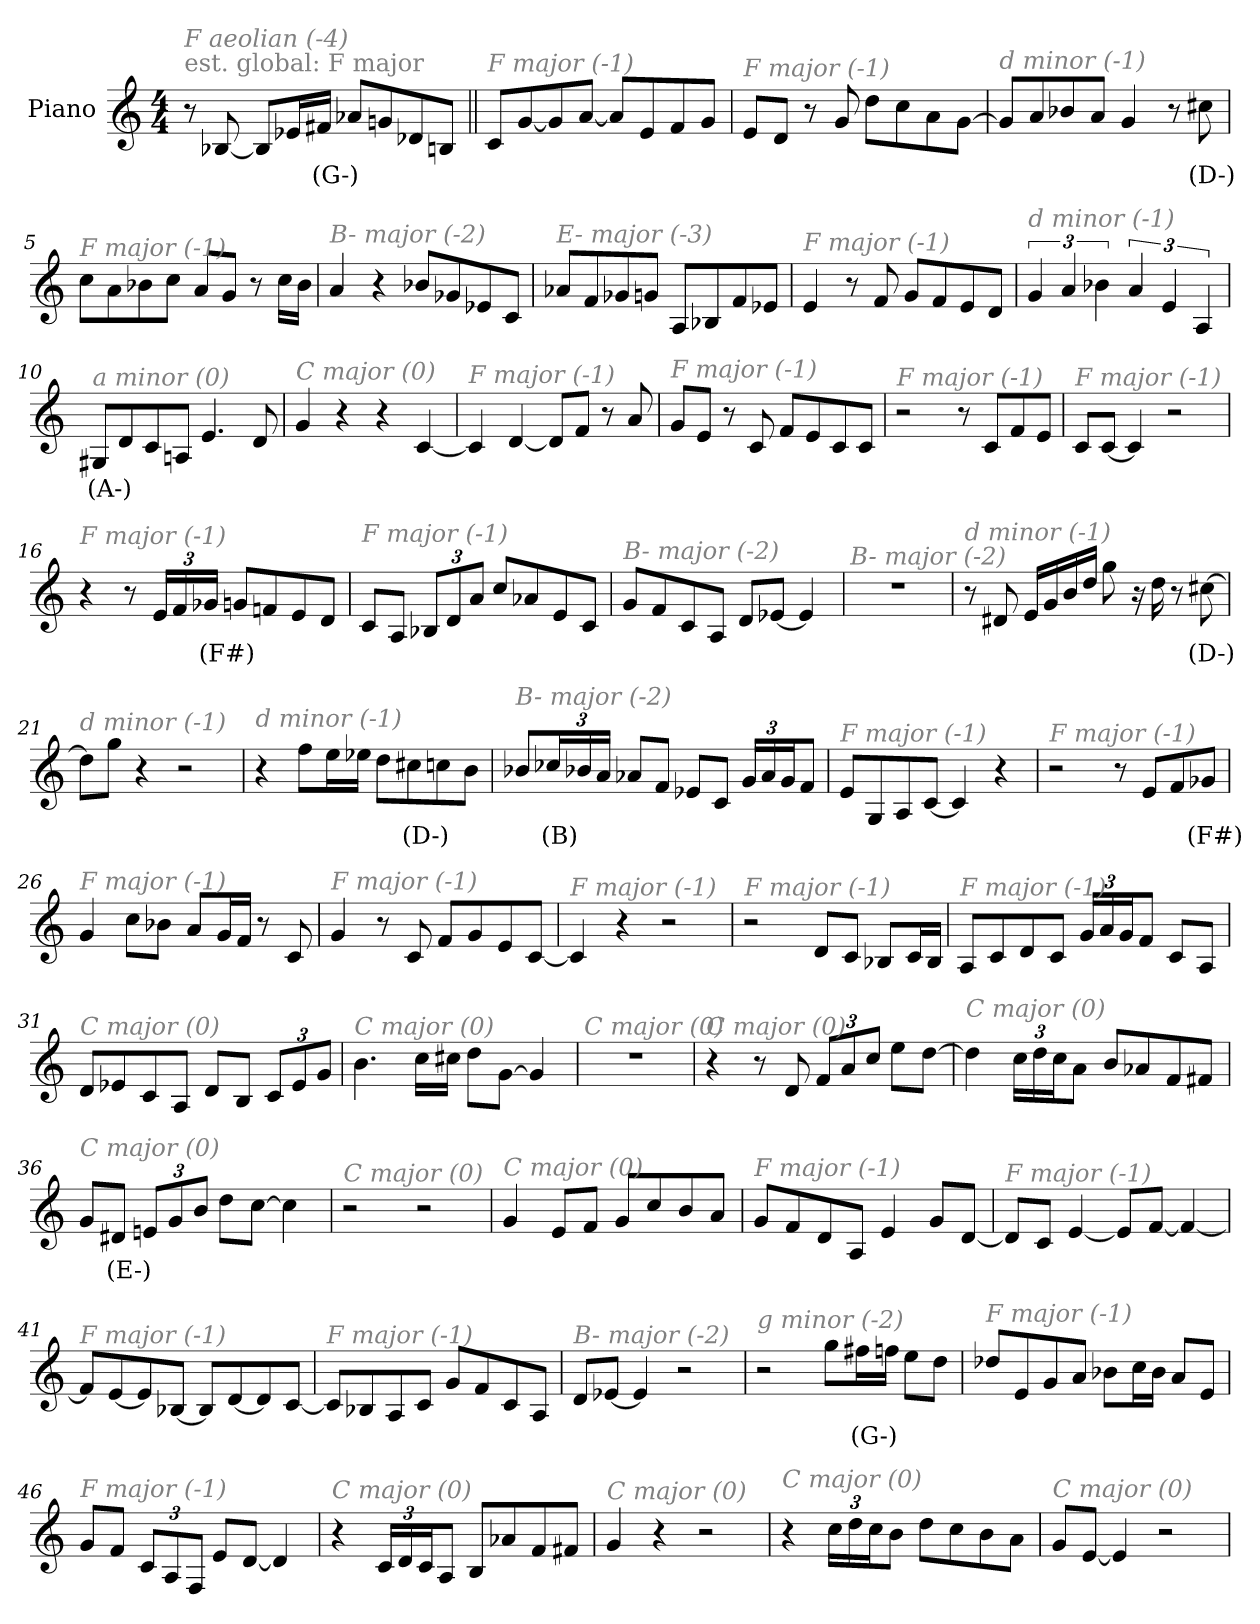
**kern	**text
*part1	*part1
*staff1	*staff1
*I"Piano	*
*I'Pno	*
*clefG2	*
*k[]	*
*M4/4	*
*MM180	*
=1	=1
!LO:TX:a:color=#808080:t=est. global&colon; F major	!
!LO:TX:i:color=#808080:t=F aeolian (-4)	!
8r	.
[8B-X/	.
8B-/L]	.
16e-X/L	.
16f#Xi/JJ	(G-)
8a-X/L	.
8gn/	.
8d-X/	.
8Bn/J	.
=2||	=2||
!LO:TX:i:color=#808080:t=F major (-1)	!
8c/L	.
[8g/	.
8g/]	.
[8a/J	.
8a/L]	.
8e/	.
8f/	.
8g/J	.
=3	=3
!LO:TX:i:color=#808080:t=F major (-1)	!
8e/L	.
8d/J	.
8r	.
8g/	.
8dd\L	.
8cc\	.
8a\	.
[8g\J	.
!!LO:LB:g=z
=4	=4
!LO:TX:i:color=#808080:t=d minor (-1)	!
8g/L]	.
8a/	.
8b-X/	.
8a/J	.
4g/	.
8r	.
8cc#Xi\	(D-)
=5	=5
!LO:TX:i:color=#808080:t=F major (-1)	!
8cc\L	.
8a\	.
8b-X\	.
8cc\J	.
8a/L	.
8g/J	.
8r	.
16cc\LL	.
16b-\JJ	.
=6	=6
!LO:TX:i:color=#808080:t=B- major (-2)	!
4a/	.
4r	.
8b-X/L	.
8g-X/	.
8e-X/	.
8c/J	.
=7	=7
!LO:TX:i:color=#808080:t=E- major (-3)	!
8a-X/L	.
8f/	.
8g-X/	.
8gn/J	.
8A/L	.
8B-X/	.
8f/	.
8e-X/J	.
!!LO:LB:g=z
=8	=8
!LO:TX:i:color=#808080:t=F major (-1)	!
4e/	.
8r	.
8f/	.
8g/L	.
8f/	.
8e/	.
8d/J	.
=9	=9
!LO:TX:i:color=#808080:t=d minor (-1)	!
6g/	.
6a/	.
6b-X\	.
6a/	.
6e/	.
6A/	.
=10	=10
!LO:TX:i:color=#808080:t=a minor (0)	!
8G#Xi/L	(A-)
8d/	.
8c/	.
8An/J	.
4.e/	.
8d/	.
=11	=11
!LO:TX:i:color=#808080:t=C major (0)	!
4g/	.
4r	.
4r	.
[4c/	.
=12	=12
!LO:TX:i:color=#808080:t=F major (-1)	!
4c/]	.
[4d/	.
8d/L]	.
8f/J	.
8r	.
8a/	.
!!LO:LB:g=z
=13	=13
!LO:TX:i:color=#808080:t=F major (-1)	!
8g/L	.
8e/J	.
8r	.
8c/	.
8f/L	.
8e/	.
8c/	.
8c/J	.
=14	=14
!LO:TX:i:color=#808080:t=F major (-1)	!
2r	.
8r	.
8c/L	.
8f/	.
8e/J	.
=15	=15
!LO:TX:i:color=#808080:t=F major (-1)	!
8c/L	.
[8c/J	.
4c/]	.
2r	.
=16	=16
!LO:TX:i:color=#808080:t=F major (-1)	!
4r	.
8r	.
*Xbrackettup	*
24e/LL	.
24f/	.
24g-Xi/JJ	(F#)
8g/L	.
8fn/	.
8e/	.
8d/J	.
!!LO:LB:g=z
=17	=17
!LO:TX:i:color=#808080:t=F major (-1)	!
8c/L	.
8A/J	.
12B-X/L	.
12d/	.
12a/J	.
8cc/L	.
8a-X/	.
8e/	.
8c/J	.
=18	=18
!LO:TX:i:color=#808080:t=B- major (-2)	!
8g/L	.
8f/	.
8c/	.
8A/J	.
8d/L	.
[8e-X/J	.
4e-/]	.
=19	=19
!LO:TX:i:color=#808080:t=B- major (-2)	!
1r	.
=20	=20
!LO:TX:i:color=#808080:t=d minor (-1)	!
8r	.
8d#X/	.
16e/LL	.
16g/	.
16b/	.
16dd/JJ	.
8gg\	.
16r	.
16dd\	.
8r	.
[8cc#Xi\	(D-)
=21	=21
!LO:TX:i:color=#808080:t=d minor (-1)	!
8dd-\L]	.
8gg\J	.
4r	.
2r	.
!!LO:LB:g=z
=22	=22
!LO:TX:i:color=#808080:t=d minor (-1)	!
4r	.
8ff\L	.
16ee\L	.
16ee-X\JJ	.
8dd\L	.
8cc#Xi\	(D-)
8cc\	.
8b\J	.
=23	=23
!LO:TX:i:color=#808080:t=B- major (-2)	!
8b-X/L	.
24cc-Xi/L	(B)
24b-X/	.
24a/JJ	.
8a-X/L	.
8f/J	.
8e-X/L	.
8c/J	.
24g/LL	.
24a-/	.
24g/J	.
8f/J	.
=24	=24
!LO:TX:i:color=#808080:t=F major (-1)	!
8e/L	.
8G/	.
8A/	.
[8c/J	.
4c/]	.
4r	.
=25	=25
!LO:TX:i:color=#808080:t=F major (-1)	!
2r	.
8r	.
8e/L	.
8f/	.
8g-Xi/J	(F#)
!!LO:LB:g=z
=26	=26
!LO:TX:i:color=#808080:t=F major (-1)	!
4g/	.
8cc\L	.
8b-X\J	.
8a/L	.
16g/L	.
16f/JJ	.
8r	.
8c/	.
=27	=27
!LO:TX:i:color=#808080:t=F major (-1)	!
4g/	.
8r	.
8c/	.
8f/L	.
8g/	.
8e/	.
[8c/J	.
=28	=28
!LO:TX:i:color=#808080:t=F major (-1)	!
4c/]	.
4r	.
2r	.
=29	=29
!LO:TX:i:color=#808080:t=F major (-1)	!
2r	.
8d/L	.
8c/J	.
8B-X/L	.
16c/L	.
16B-/JJ	.
!!LO:LB:g=z
=30	=30
!LO:TX:i:color=#808080:t=F major (-1)	!
8A/L	.
8c/	.
8d/	.
8c/J	.
24g/LL	.
24a/	.
24g/J	.
8f/J	.
8c/L	.
8A/J	.
=31	=31
!LO:TX:i:color=#808080:t=C major (0)	!
8d/L	.
8e-X/	.
8c/	.
8A/J	.
8d/L	.
8B/J	.
12c/L	.
12e-/	.
12g/J	.
=32	=32
!LO:TX:i:color=#808080:t=C major (0)	!
4.b\	.
16cc\LL	.
16cc#X\JJ	.
8dd\L	.
[8g\J	.
4g/]	.
=33	=33
!LO:TX:i:color=#808080:t=C major (0)	!
1r	.
=34	=34
!LO:TX:i:color=#808080:t=C major (0)	!
4r	.
8r	.
8d/	.
12f/L	.
12a/	.
12cc/J	.
8ee\L	.
[8dd\J	.
!!LO:LB:g=z
=35	=35
!LO:TX:i:color=#808080:t=C major (0)	!
4dd\]	.
24cc\LL	.
24dd\	.
24cc\J	.
8a\J	.
8b/L	.
8a-X/	.
8f/	.
8f#X/J	.
=36	=36
!LO:TX:i:color=#808080:t=C major (0)	!
8g/L	.
8d#Xi/J	(E-)
12en/L	.
12g/	.
12b/J	.
8dd\L	.
[8cc\J	.
4cc\]	.
=37	=37
!LO:TX:i:color=#808080:t=C major (0)	!
2r	.
2r	.
=38	=38
!LO:TX:i:color=#808080:t=C major (0)	!
4g/	.
8e/L	.
8f/J	.
8g/L	.
8cc/	.
8b/	.
8a/J	.
=39	=39
!LO:TX:i:color=#808080:t=F major (-1)	!
8g/L	.
8f/	.
8d/	.
8A/J	.
4e/	.
8g/L	.
[8d/J	.
!!LO:LB:g=z
=40	=40
!LO:TX:i:color=#808080:t=F major (-1)	!
8d/L]	.
8c/J	.
[4e/	.
8e/L]	.
[8f/J	.
4f/_	.
=41	=41
!LO:TX:i:color=#808080:t=F major (-1)	!
8f/L]	.
[8e/	.
8e/]	.
[8B-X/J	.
8B-/L]	.
[8d/	.
8d/]	.
[8c/J	.
=42	=42
!LO:TX:i:color=#808080:t=F major (-1)	!
8c/L]	.
8B-X/	.
8A/	.
8c/J	.
8g/L	.
8f/	.
8c/	.
8A/J	.
=43	=43
!LO:TX:i:color=#808080:t=B- major (-2)	!
8d/L	.
[8e-X/J	.
4e-/]	.
2r	.
!!LO:PB:g=z
=44	=44
!LO:TX:i:color=#808080:t=g minor (-2)	!
2r	.
8gg\L	.
16ff#Xi\L	(G-)
16ff\JJ	.
8ee\L	.
8dd\J	.
=45	=45
!LO:TX:i:color=#808080:t=F major (-1)	!
8dd-X/L	.
8e/	.
8g/	.
8a/J	.
8b-X\L	.
16cc\L	.
16b-\JJ	.
8a/L	.
8e/J	.
=46	=46
!LO:TX:i:color=#808080:t=F major (-1)	!
8g/L	.
8f/J	.
12c/L	.
12A/	.
12F/J	.
8e/L	.
[8d/J	.
4d/]	.
=47	=47
!LO:TX:i:color=#808080:t=C major (0)	!
4r	.
24c/LL	.
24d/	.
24c/J	.
8A/J	.
8B/L	.
8a-X/	.
8f/	.
8f#X/J	.
!!LO:LB:g=z
=48	=48
!LO:TX:i:color=#808080:t=C major (0)	!
4g/	.
4r	.
2r	.
=49	=49
!LO:TX:i:color=#808080:t=C major (0)	!
4r	.
24cc\LL	.
24dd\	.
24cc\J	.
8b\J	.
8dd\L	.
8cc\	.
8b\	.
8a\J	.
=50	=50
!LO:TX:i:color=#808080:t=C major (0)	!
8g/L	.
[8e/J	.
4e/]	.
2r	.
=	=
*-	*-
